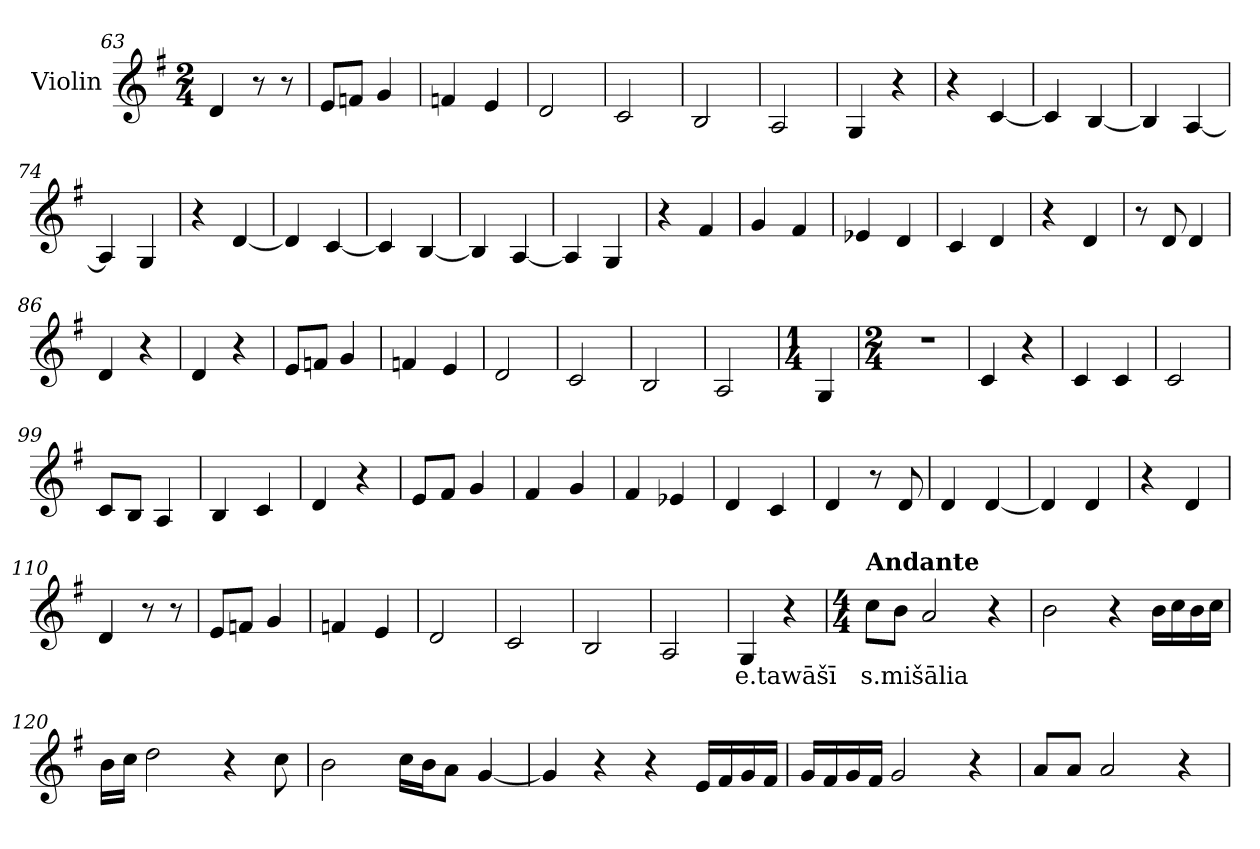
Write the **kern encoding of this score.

**kern	**text
*part1	*part1
*staff1	*staff1
*I"Violin	*
*clefG2	*
*k[f#]	*
*G:	*
*M2/4	*
=63	=63
4d/	.
8r	.
8r	.
=64	=64
8e/L	.
8fn/J	.
4g/	.
=65	=65
4fn/	.
4e/	.
=66	=66
2d/	.
=67	=67
2c/	.
=68	=68
2B/	.
=69	=69
2A/	.
=70	=70
4G/	.
4r	.
=71	=71
4r	.
[4c/	.
!!LO:LB:g=z
=72	=72
4c/]	.
[4B/	.
=73	=73
4B/]	.
[4A/	.
=74	=74
4A/]	.
4G/	.
=75	=75
4r	.
[4d/	.
=76	=76
4d/]	.
[4c/	.
=77	=77
4c/]	.
[4B/	.
=78	=78
4B/]	.
[4A/	.
=79	=79
4A/]	.
4G/	.
=80	=80
4r	.
4f#/	.
=81	=81
4g/	.
4f#/	.
!!LO:LB:g=z
=82	=82
4e-X/	.
4d/	.
=83	=83
4c/	.
4d/	.
=84	=84
4r	.
4d/	.
=85	=85
8r	.
8d/	.
4d/	.
=86	=86
4d/	.
4r	.
=87	=87
4d/	.
4r	.
=88	=88
8e/L	.
8fn/J	.
4g/	.
=89	=89
4fn/	.
4e/	.
=90	=90
2d/	.
=91	=91
2c/	.
!!LO:LB:g=z
=92	=92
2B/	.
=93	=93
2A/	.
=94	=94
*M1/4	*
4G/	.
=95	=95
*M2/4	*
2r	.
=96	=96
4c/	.
4r	.
=97	=97
4c/	.
4c/	.
=98	=98
2c/	.
=99	=99
8c/L	.
8B/J	.
4A/	.
=100	=100
4B/	.
4c/	.
=101	=101
4d/	.
4r	.
!!LO:LB:g=z
=102	=102
8e/L	.
8f#/J	.
4g/	.
=103	=103
4f#/	.
4g/	.
=104	=104
4f#/	.
4e-X/	.
=105	=105
4d/	.
4c/	.
=106	=106
4d/	.
8r	.
8d/	.
=107	=107
4d/	.
[4d/	.
=108	=108
4d/]	.
4d/	.
=109	=109
4r	.
4d/	.
=110	=110
4d/	.
8r	.
8r	.
=111	=111
8e/L	.
8fn/J	.
4g/	.
!!LO:PB:g=z
=112	=112
4fn/	.
4e/	.
=113	=113
2d/	.
=114	=114
2c/	.
=115	=115
2B/	.
=116	=116
2A/	.
=117	=117
!	!LO:LY:b
4G/	e.tawāšī
4r	.
=118	=118
*M4/4	*
*MM90	*
!LO:TX:a:B:t=Andante	!
!	!LO:LY:b
8cc\L	s.mišālia
8b\J	.
2a/	.
4r	.
=119	=119
2b\	.
4r	.
16b\LL	.
16cc\	.
16b\	.
16cc\JJ	.
!!LO:LB:g=z
=120	=120
16b\LL	.
16cc\JJ	.
2dd\	.
4r	.
8cc\	.
=121	=121
2b\	.
16cc\LL	.
16b\J	.
8a\J	.
[4g/	.
=122	=122
4g/]	.
4r	.
4r	.
16e/LL	.
16f#/	.
16g/	.
16f#/JJ	.
=123	=123
16g/LL	.
16f#/	.
16g/	.
16f#/JJ	.
2g/	.
4r	.
=124	=124
8a/L	.
8a/J	.
2a/	.
4r	.
=	=
*-	*-
